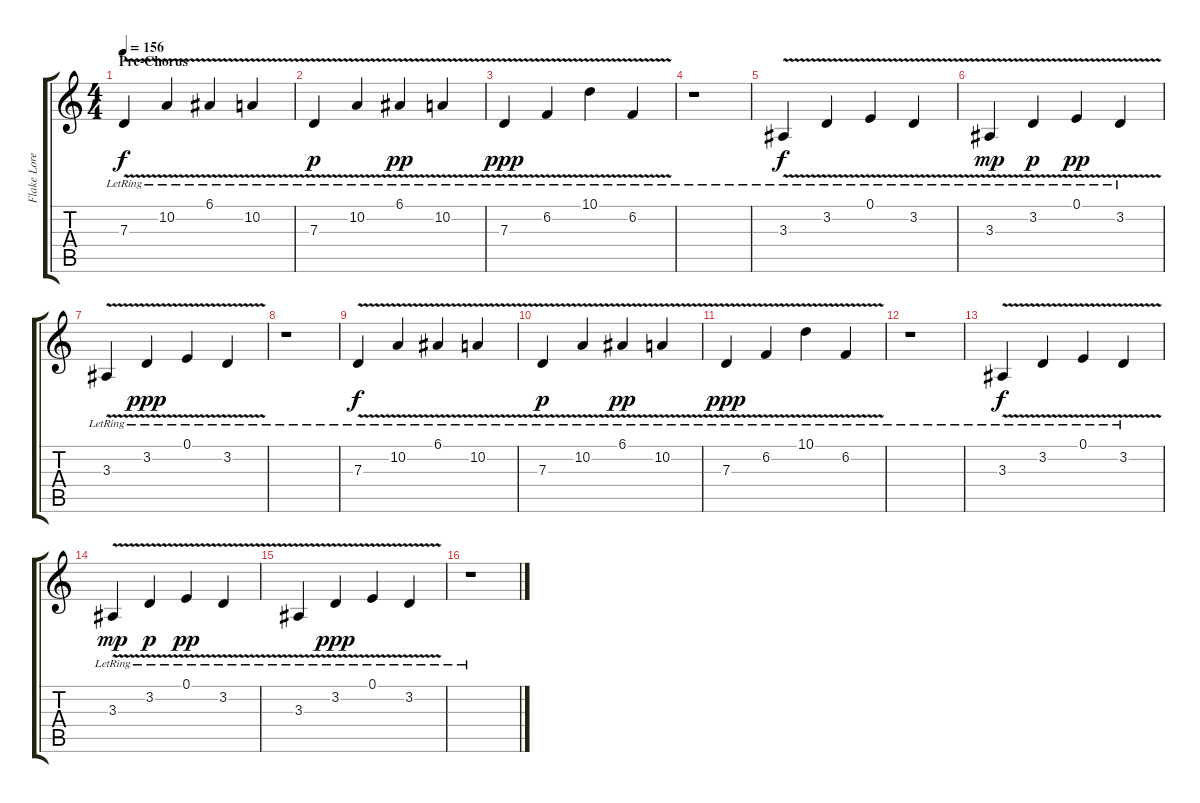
\track ("Flake Lorenz" "Flake Lore") {instrument lead8bassandlead}
\staff {score tabs}
\tuning (E4 B3 G3 D3 A2 D2) {hide}
\ts (4 4)
\section ("" "Pre-Chorus")
\tempo 156
\clef g2
\ks c
7.3{v lr}.4{dy f volume 10 instrument fx7echoes} 10.2{v lr}.4 6.1{v lr}.4 10.2{v lr}.4 |
7.3{v lr}.4{dy p} 10.2{v lr}.4 6.1{v lr}.4{dy pp} 10.2{v lr}.4 |
7.3{v lr}.4{dy ppp} 6.2{v lr}.4 10.1{v lr}.4 6.2{v lr}.4 |
r.1 |
3.3{v lr}.4{dy f} 3.2{v lr}.4 0.1{v lr}.4 3.2{v lr}.4 |
3.3{v lr}.4{dy mp} 3.2{v lr}.4{dy p} 0.1{v lr}.4{dy pp} 3.2{v lr}.4 |
3.3{v lr}.4 3.2{v lr}.4{dy ppp} 0.1{v lr}.4 3.2{v lr}.4 |
r.1 |
7.3{v lr}.4{dy f} 10.2{v lr}.4 6.1{v lr}.4 10.2{v lr}.4 |
7.3{v lr}.4{dy p} 10.2{v lr}.4 6.1{v lr}.4{dy pp} 10.2{v lr}.4 |
7.3{v lr}.4{dy ppp} 6.2{v lr}.4 10.1{v lr}.4 6.2{v lr}.4 |
r.1 |
3.3{v lr}.4{dy f} 3.2{v lr}.4 0.1{v lr}.4 3.2{v lr}.4 |
3.3{v lr}.4{dy mp} 3.2{v lr}.4{dy p} 0.1{v lr}.4{dy pp} 3.2{v lr}.4 |
3.3{v lr}.4 3.2{v lr}.4{dy ppp} 0.1{v lr}.4 3.2{v lr}.4 |
r.1
